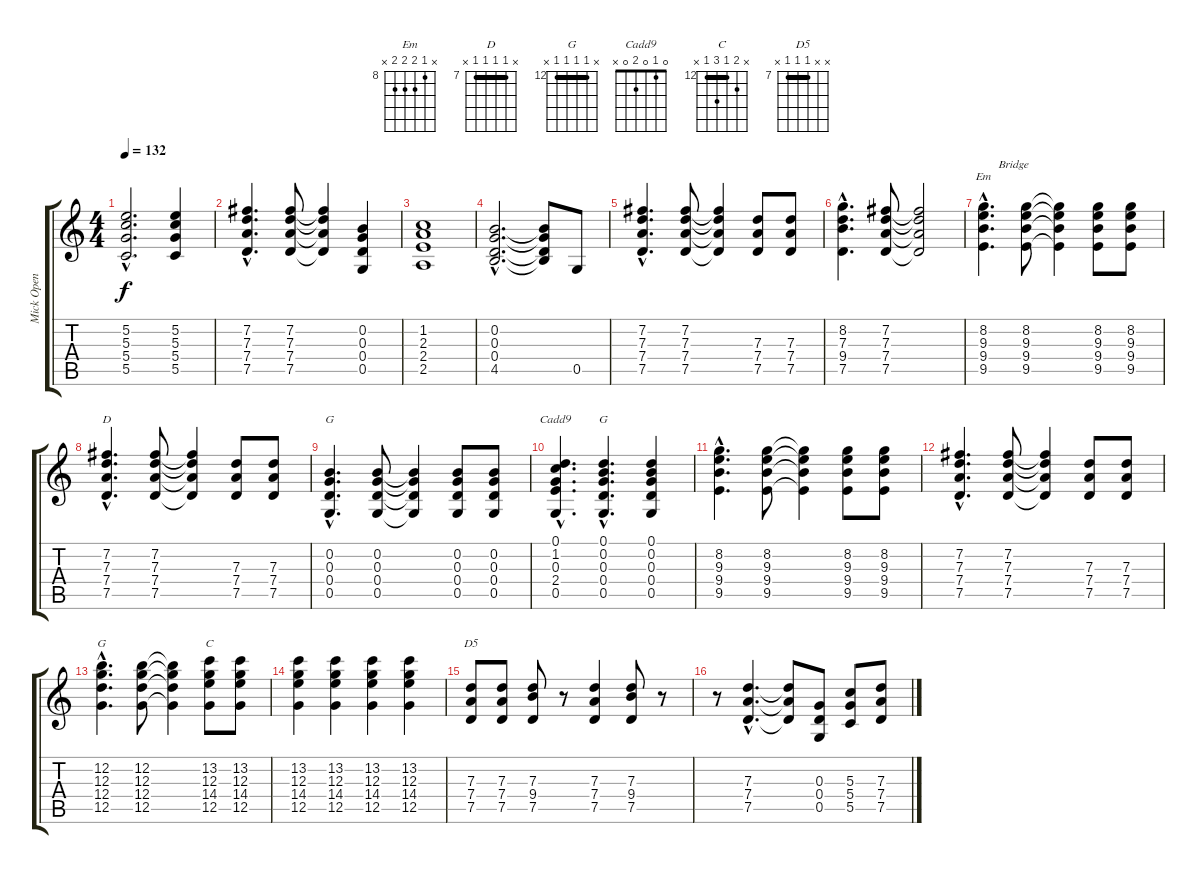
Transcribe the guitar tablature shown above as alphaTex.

\track ("Mick Open G" "Mick Open ") {instrument electricguitarjazz}
\staff {score tabs}
\tuning (D4 B3 G3 D3 G2 D2) {hide}
\chord ("Em" x 8 9 9 9 x) {firstfret 8}
\chord ("D" x 7 7 7 7 x) {firstfret 7 barre 7}
\chord ("G" x 0 0 0 0 x)
\chord ("Cadd9" 0 1 0 2 0 x)
\chord ("G" 0 0 0 0 0 x)
\chord ("G" x 12 12 12 12 x) {firstfret 12 barre 12}
\chord ("C" x 13 12 14 12 x) {firstfret 12 barre 12}
\chord ("D5" x x 7 7 7 x) {firstfret 7 barre 7}
\ts (4 4)
\tempo 132
\clef g2
\ks c
(5.2{hac} 5.3{hac} 5.4{hac} 5.5{hac}).2{d dy f} (5.2 5.3 5.4 5.5).4 |
(7.2{hac} 7.3{hac} 7.4{hac} 7.5{hac}).4{d} (7.2 7.3 7.4 7.5).8 (7.2{t} 7.3{t} 7.4{t} 7.5{t}).4 (0.2 0.3 0.4 0.5).4 |
(1.2 2.3 2.4 2.5).1 |
(0.2{hac} 0.3{hac} 0.4{hac} 4.5{hac}).2{d} (0.2{t} 0.3{t} 0.4{t} 4.5{t}).8 0.5.8 |
(7.2{hac} 7.3{hac} 7.4{hac} 7.5{hac}).4{d} (7.2 7.3 7.4 7.5).8 (7.2{t} 7.3{t} 7.4{t} 7.5{t}).4 (7.3 7.4 7.5).8 (7.3 7.4 7.5).8 |
(8.2{hac} 7.3{hac} 9.4{hac} 7.5{hac}).4{d} (7.2 7.3 7.4 7.5).8 (7.2{t} 7.3{t} 7.4{t} 7.5{t}).2 |
(8.2{hac} 9.3{hac} 9.4{hac} 9.5{hac}).4{d ch "Em" txt "     Bridge"} (8.2 9.3 9.4 9.5).8 (8.2{t} 9.3{t} 9.4{t} 9.5{t}).4 (8.2 9.3 9.4 9.5).8 (8.2 9.3 9.4 9.5).8 |
(7.2{hac} 7.3{hac} 7.4{hac} 7.5{hac}).4{d ch "D"} (7.2 7.3 7.4 7.5).8 (7.2{t} 7.3{t} 7.4{t} 7.5{t}).4 (7.3 7.4 7.5).8 (7.3 7.4 7.5).8 |
(0.2{hac} 0.3{hac} 0.4{hac} 0.5{hac}).4{d ch "G"} (0.2 0.3 0.4 0.5).8 (0.2{t} 0.3{t} 0.4{t} 0.5{t}).4 (0.2 0.3 0.4 0.5).8 (0.2 0.3 0.4 0.5).8 |
(0.1{hac} 1.2{hac} 0.3{hac} 2.4{hac} 0.5{hac}).4{d ch "Cadd9"} (0.1{hac} 0.2{hac} 0.3{hac} 0.4{hac} 0.5{hac}).4{d ch "G"} (0.1 0.2 0.3 0.4 0.5).4 |
(8.2{hac} 9.3{hac} 9.4{hac} 9.5{hac}).4{d} (8.2 9.3 9.4 9.5).8 (8.2{t} 9.3{t} 9.4{t} 9.5{t}).4 (8.2 9.3 9.4 9.5).8 (8.2 9.3 9.4 9.5).8 |
(7.2{hac} 7.3{hac} 7.4{hac} 7.5{hac}).4{d} (7.2 7.3 7.4 7.5).8 (7.2{t} 7.3{t} 7.4{t} 7.5{t}).4 (7.3 7.4 7.5).8 (7.3 7.4 7.5).8 |
(12.2{hac} 12.3{hac} 12.4{hac} 12.5{hac}).4{d ch "G"} (12.2 12.3 12.4 12.5).8 (12.2{t} 12.3{t} 12.4{t} 12.5{t}).4 (13.2 12.3 14.4 12.5).8{ch "C"} (13.2 12.3 14.4 12.5).8 |
(13.2 12.3 14.4 12.5).4 (13.2 12.3 14.4 12.5).4 (13.2 12.3 14.4 12.5).4 (13.2 12.3 14.4 12.5).4 |
(7.3 7.4 7.5).8{ch "D5"} (7.3 7.4 7.5).8 (7.3 9.4 7.5).8 r.8 (7.3 7.4 7.5).4 (7.3 9.4 7.5).8 r.8 |
r.8 (7.3{hac} 7.4{hac} 7.5{hac}).4{d} (7.3{t} 7.4{t} 7.5{t}).8 (0.3 0.4 0.5).8 (5.3 5.4 5.5).8 (7.3 7.4 7.5).8
